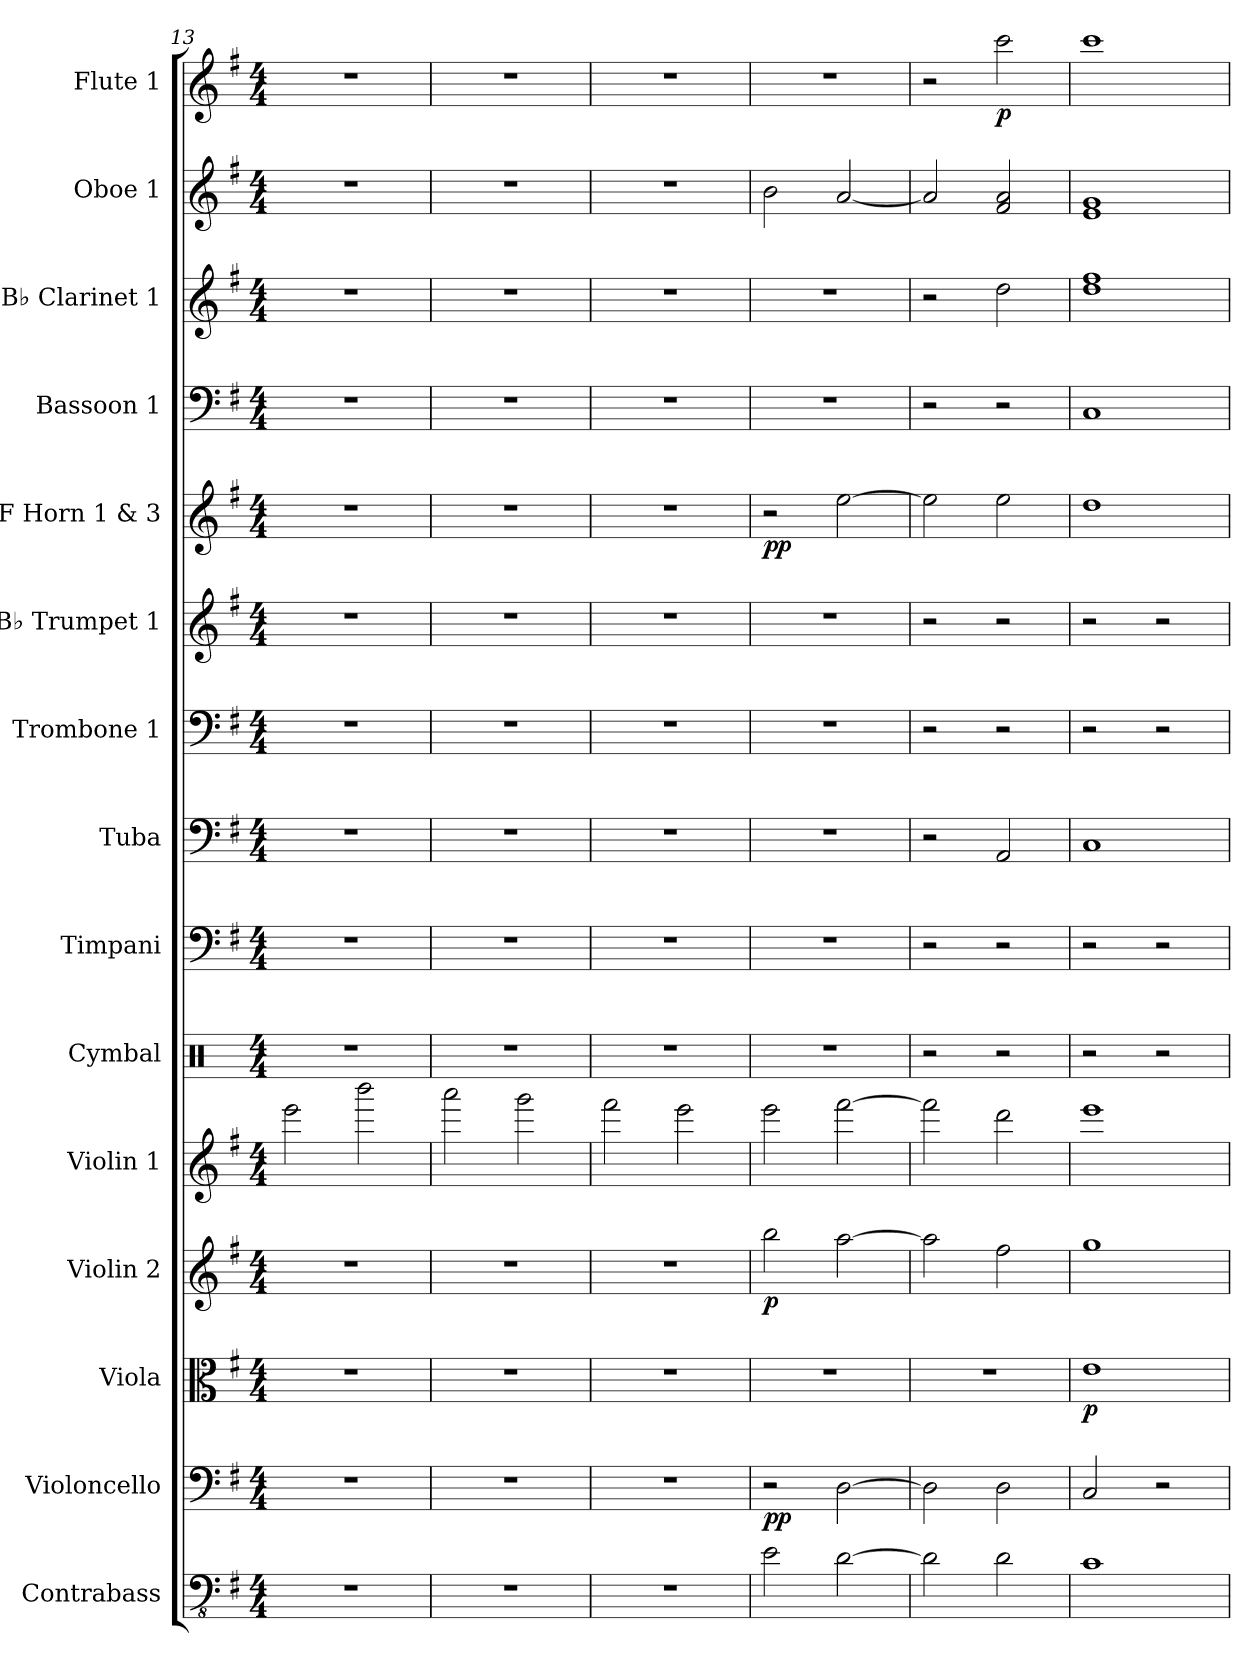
**kern	**kern	**dynam	**kern	**dynam	**kern	**dynam	**kern	**kern	**kern	**kern	**kern	**kern	**kern	**dynam	**kern	**kern	**kern	**kern	**dynam
*part15	*part14	*part14	*part13	*part13	*part12	*part12	*part11	*part10	*part9	*part8	*part7	*part6	*part5	*part5	*part4	*part3	*part2	*part1	*part1
*staff15	*staff14	*staff14	*staff13	*staff13	*staff12	*staff12	*staff11	*staff10	*staff9	*staff8	*staff7	*staff6	*staff5	*staff5	*staff4	*staff3	*staff2	*staff1	*staff1
*I"Contrabass	*I"Violoncello	*	*I"Viola	*	*I"Violin 2	*	*I"Violin 1	*I"Cymbal	*I"Timpani	*I"Tuba	*I"Trombone 1	*I"B♭ Trumpet 1	*I"F Horn 1 &amp; 3	*	*I"Bassoon 1	*I"B♭ Clarinet 1	*I"Oboe 1	*I"Flute 1	*
*I'Cb.	*I'Vc.	*	*I'Vla.	*	*I'Vln. 2	*	*I'Vln. 1	*I'Cym.	*I'Timp.	*I'Tba.	*I'Tbn. 1	*I'B♭ Tpt. 1	*I'F Hn. 1 3	*	*I'Bsn. 1	*I'B♭ Cl. 1	*I'Ob. 1	*I'Fl. 1	*
*clefFv4	*clefF4	*	*clefC3	*	*clefG2	*	*clefG2	*clefX	*clefF4	*clefF4	*clefF4	*clefG2	*clefG2	*	*clefF4	*clefG2	*clefG2	*clefG2	*
*ITrd7c12	*	*	*	*	*	*	*	*	*	*	*	*ITrd1c2	*ITrd4c7	*	*	*ITrd1c2	*	*	*
*k[f#]	*k[f#]	*	*k[f#]	*	*k[f#]	*	*k[f#]	*k[]	*k[f#]	*k[f#]	*k[f#]	*k[b-]	*k[]	*	*k[f#]	*k[b-]	*k[f#]	*k[f#]	*
*M4/4	*M4/4	*	*M4/4	*	*M4/4	*	*M4/4	*M4/4	*M4/4	*M4/4	*M4/4	*M4/4	*M4/4	*	*M4/4	*M4/4	*M4/4	*M4/4	*
=13	=13	=13	=13	=13	=13	=13	=13	=13	=13	=13	=13	=13	=13	=13	=13	=13	=13	=13	=13
1r	1r	.	1r	.	1r	.	2eee\	1r	1r	1r	1r	1r	1r	.	1r	1r	1r	1r	.
.	.	.	.	.	.	.	2bbb\	.	.	.	.	.	.	.	.	.	.	.	.
=14	=14	=14	=14	=14	=14	=14	=14	=14	=14	=14	=14	=14	=14	=14	=14	=14	=14	=14	=14
1r	1r	.	1r	.	1r	.	2aaa\	1r	1r	1r	1r	1r	1r	.	1r	1r	1r	1r	.
.	.	.	.	.	.	.	2ggg\	.	.	.	.	.	.	.	.	.	.	.	.
=15	=15	=15	=15	=15	=15	=15	=15	=15	=15	=15	=15	=15	=15	=15	=15	=15	=15	=15	=15
1r	1r	.	1r	.	1r	.	2fff#\	1r	1r	1r	1r	1r	1r	.	1r	1r	1r	1r	.
.	.	.	.	.	.	.	2eee\	.	.	.	.	.	.	.	.	.	.	.	.
=16	=16	=16	=16	=16	=16	=16	=16	=16	=16	=16	=16	=16	=16	=16	=16	=16	=16	=16	=16
!	!	!LO:DY:b	!	!	!	!LO:DY:b	!	!	!	!	!	!	!	!LO:DY:b	!	!	!	!	!
2EE\	2r	pp	1r	.	2bb\	p	2eee\	1r	1r	1r	1r	1r	2r	pp	1r	1r	2b\	1r	.
[2DD\	[2D\	.	.	.	[2aa\	.	[2fff#\	.	.	.	.	.	[2a\	.	.	.	[2a/	.	.
=17	=17	=17	=17	=17	=17	=17	=17	=17	=17	=17	=17	=17	=17	=17	=17	=17	=17	=17	=17
2DD\]	2D\]	.	1r	.	2aa\]	.	2fff#\]	2r	2r	2r	2r	2r	2a\]	.	2r	2r	2a/]	2r	.
!	!	!	!	!	!	!	!	!	!	!	!	!	!	!	!	!	!	!	!LO:DY:b
2DD\	2D\	.	.	.	2ff#\	.	2ddd\	2r	2r	2AA/	2r	2r	2a\	.	2r	2cc\	2f#/ 2a/	2ccc\	p
=18	=18	=18	=18	=18	=18	=18	=18	=18	=18	=18	=18	=18	=18	=18	=18	=18	=18	=18	=18
!	!	!	!	!LO:DY:b	!	!	!	!	!	!	!	!	!	!	!	!	!	!	!
1CC	2C/	.	1e	p	1gg	.	1eee	2r	2r	1C	2r	2r	1g	.	1C	1cc 1ee	1e 1g	1ccc	.
.	2r	.	.	.	.	.	.	2r	2r	.	2r	2r	.	.	.	.	.	.	.
=	=	=	=	=	=	=	=	=	=	=	=	=	=	=	=	=	=	=	=
*-	*-	*-	*-	*-	*-	*-	*-	*-	*-	*-	*-	*-	*-	*-	*-	*-	*-	*-	*-
